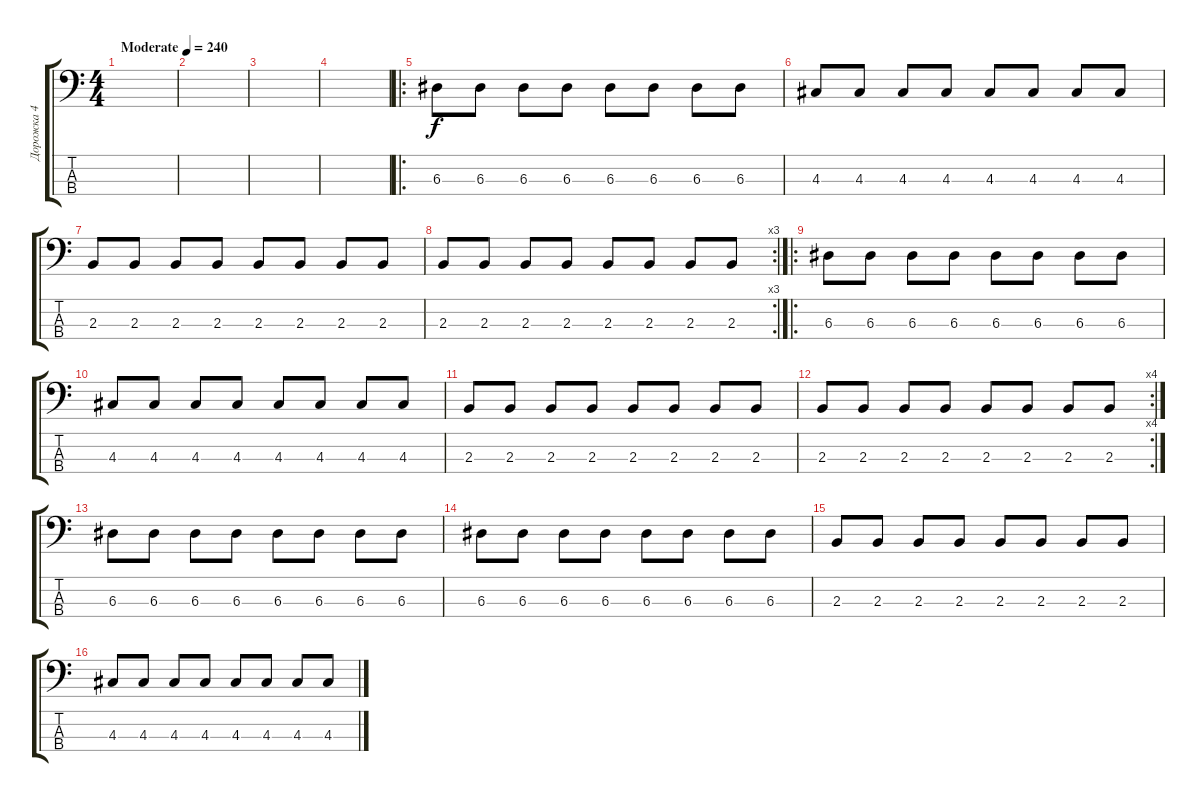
\track ("Дорожка 4" "Дорожка 4") {instrument electricbasspick}
\staff {score tabs}
\tuning (G2 D2 A1 E1) {hide}
\ts (4 4)
\tempo (240 "Moderate")
\clef f4
\ks c
|
|
|
|
\ro
6.3.8 6.3.8 6.3.8 6.3.8 6.3.8 6.3.8 6.3.8 6.3.8 |
4.3.8 4.3.8 4.3.8 4.3.8 4.3.8 4.3.8 4.3.8 4.3.8 |
2.3.8 2.3.8 2.3.8 2.3.8 2.3.8 2.3.8 2.3.8 2.3.8 |
\rc 3
2.3.8 2.3.8 2.3.8 2.3.8 2.3.8 2.3.8 2.3.8 2.3.8 |
\ro
6.3.8 6.3.8 6.3.8 6.3.8 6.3.8 6.3.8 6.3.8 6.3.8 |
4.3.8 4.3.8 4.3.8 4.3.8 4.3.8 4.3.8 4.3.8 4.3.8 |
2.3.8 2.3.8 2.3.8 2.3.8 2.3.8 2.3.8 2.3.8 2.3.8 |
\rc 4
2.3.8 2.3.8 2.3.8 2.3.8 2.3.8 2.3.8 2.3.8 2.3.8 |
6.3.8 6.3.8 6.3.8 6.3.8 6.3.8 6.3.8 6.3.8 6.3.8 |
6.3.8 6.3.8 6.3.8 6.3.8 6.3.8 6.3.8 6.3.8 6.3.8 |
2.3.8 2.3.8 2.3.8 2.3.8 2.3.8 2.3.8 2.3.8 2.3.8 |
4.3.8 4.3.8 4.3.8 4.3.8 4.3.8 4.3.8 4.3.8 4.3.8
